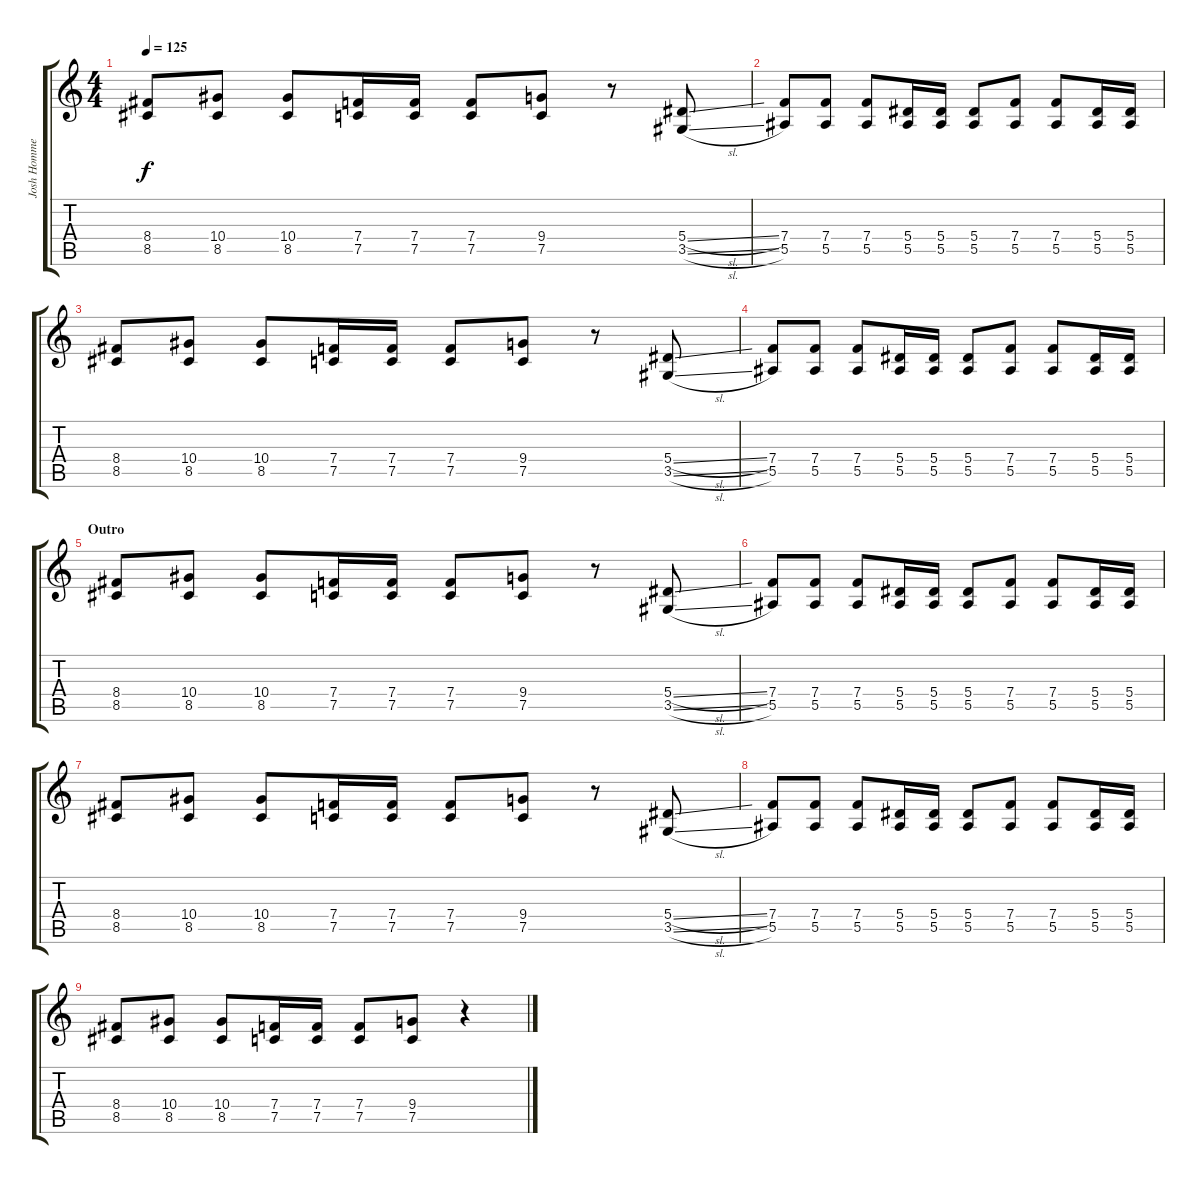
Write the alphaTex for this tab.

\track ("Josh Homme (guitar)" "Josh Homme") {instrument distortionguitar}
\staff {score tabs}
\tuning (C4 G3 Eb3 Bb2 F2 C2) {hide}
\ts (4 4)
\tempo 125
\clef g2
\ks c
(8.4 8.5).8{dy f} (10.4 8.5).8 (10.4 8.5).8 (7.4 7.5).16 (7.4 7.5).16 (7.4 7.5).8 (9.4 7.5).8 r.8 (5.4{sl} 3.5{sl}).8 |
(7.4 5.5).8 (7.4 5.5).8 (7.4 5.5).8 (5.4 5.5).16 (5.4 5.5).16 (5.4 5.5).8 (7.4 5.5).8 (7.4 5.5).8 (5.4 5.5).16 (5.4 5.5).16 |
(8.4 8.5).8 (10.4 8.5).8 (10.4 8.5).8 (7.4 7.5).16 (7.4 7.5).16 (7.4 7.5).8 (9.4 7.5).8 r.8 (5.4{sl} 3.5{sl}).8 |
(7.4 5.5).8 (7.4 5.5).8 (7.4 5.5).8 (5.4 5.5).16 (5.4 5.5).16 (5.4 5.5).8 (7.4 5.5).8 (7.4 5.5).8 (5.4 5.5).16 (5.4 5.5).16 |
\section ("" "Outro")
(8.4 8.5).8 (10.4 8.5).8 (10.4 8.5).8 (7.4 7.5).16 (7.4 7.5).16 (7.4 7.5).8 (9.4 7.5).8 r.8 (5.4{sl} 3.5{sl}).8 |
(7.4 5.5).8 (7.4 5.5).8 (7.4 5.5).8 (5.4 5.5).16 (5.4 5.5).16 (5.4 5.5).8 (7.4 5.5).8 (7.4 5.5).8 (5.4 5.5).16 (5.4 5.5).16 |
(8.4 8.5).8 (10.4 8.5).8 (10.4 8.5).8 (7.4 7.5).16 (7.4 7.5).16 (7.4 7.5).8 (9.4 7.5).8 r.8 (5.4{sl} 3.5{sl}).8 |
(7.4 5.5).8 (7.4 5.5).8 (7.4 5.5).8 (5.4 5.5).16 (5.4 5.5).16 (5.4 5.5).8 (7.4 5.5).8 (7.4 5.5).8 (5.4 5.5).16 (5.4 5.5).16 |
(8.4 8.5).8 (10.4 8.5).8 (10.4 8.5).8 (7.4 7.5).16 (7.4 7.5).16 (7.4 7.5).8 (9.4 7.5).8 r.4
